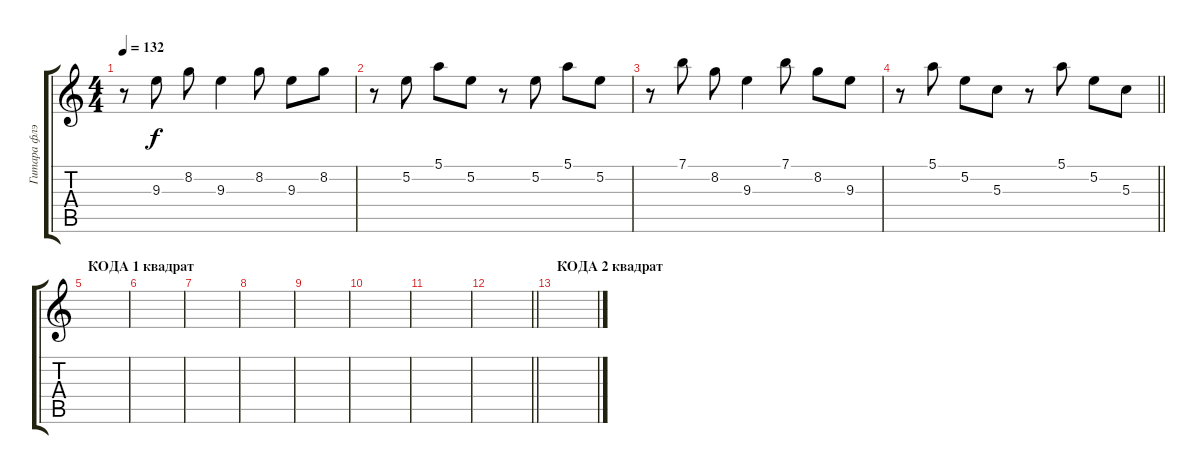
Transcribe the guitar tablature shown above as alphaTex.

\track ("Гитара флэнжер" "Гитара флэ") {instrument acousticguitarsteel}
\staff {score tabs}
\tuning (E4 B3 G3 D3 A2 E2) {hide}
\ts (4 4)
\tempo 132
\clef g2
\ks c
r.8{dy f} 9.3.8 8.2.8 9.3.4 8.2.8 9.3.8 8.2.8 |
r.8 5.2.8 5.1.8 5.2.8 r.8 5.2.8 5.1.8 5.2.8 |
r.8 7.1.8 8.2.8 9.3.4 7.1.8 8.2.8 9.3.8 |
\barLineRight lightlight
r.8 5.1.8 5.2.8 5.3.8 r.8 5.1.8 5.2.8 5.3.8 |
\section ("" "КОДА 1 квадрат")
|
|
|
|
|
|
|
\barLineRight lightlight
|
\section ("" "КОДА 2 квадрат")
